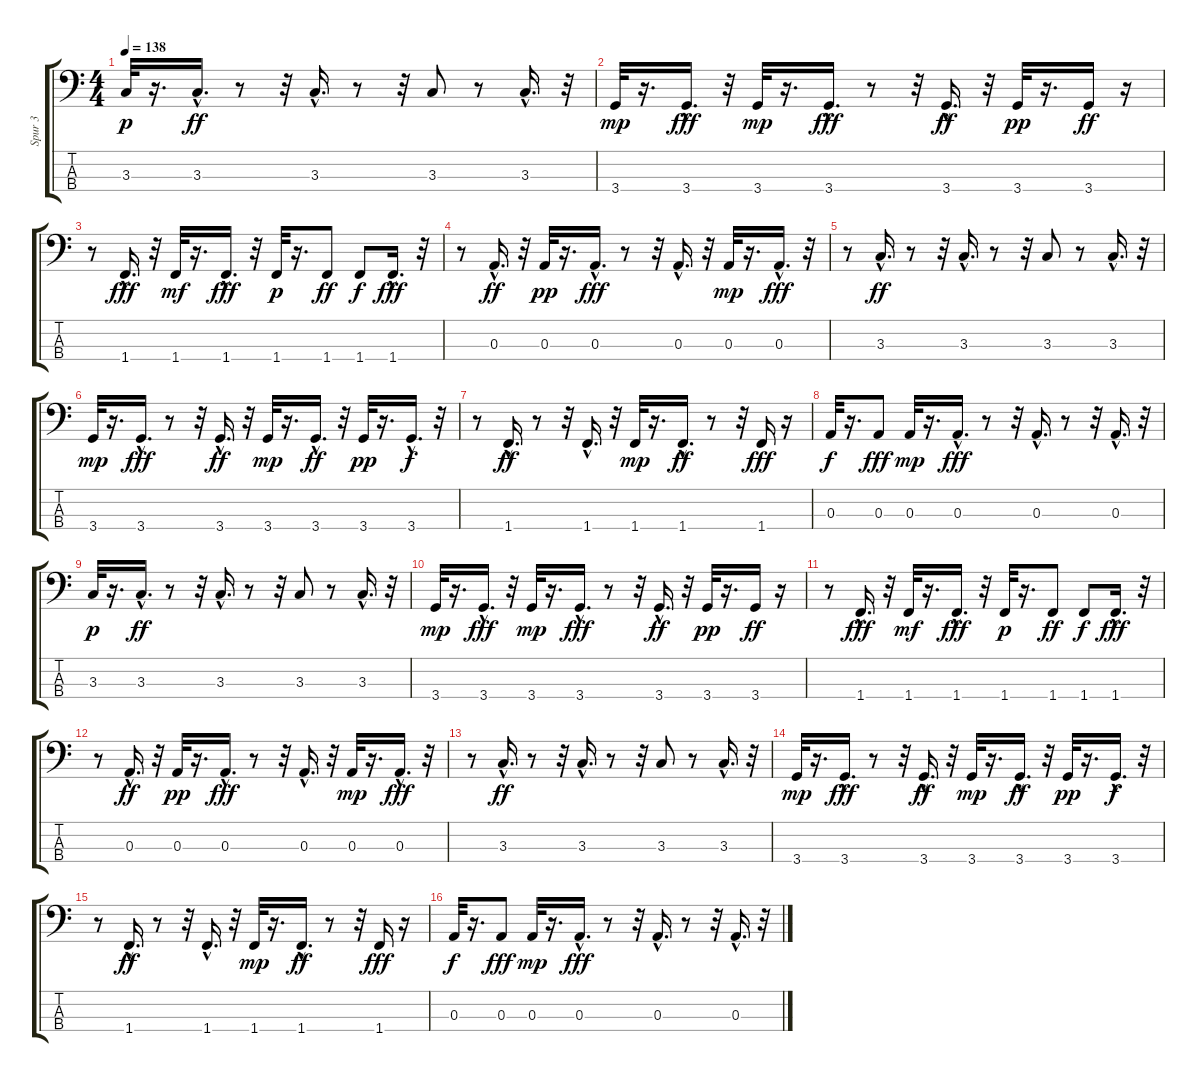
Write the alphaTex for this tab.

\track ("Spur 3" "Spur 3") {instrument synthbass1}
\staff {score tabs}
\tuning (G2 D2 A1 E1) {hide}
\ts (4 4)
\tempo 138
\clef f4
\ks c
3.3.32{dy p} r.16{d} 3.3{hac}.16{d dy ff} r.8 r.32 3.3{hac}.16{d} r.8 r.32 3.3.8 r.8 3.3{hac}.16{d} r.32 |
3.4.32{dy mp} r.16{d} 3.4{hac}.16{d dy fff} r.32 3.4.32{dy mp} r.16{d} 3.4{hac}.16{d dy fff} r.8 r.32 3.4{hac}.16{d dy ff} r.32 3.4.32{dy pp} r.16{d} 3.4.16{dy ff} r.16 |
r.8 1.4{hac}.16{d dy fff} r.32 1.4.32{dy mf} r.16{d} 1.4{hac}.16{d dy fff} r.32 1.4.32{dy p} r.16{d} 1.4.8{dy ff} 1.4.8{dy f} 1.4{hac}.16{d dy fff} r.32 |
r.8 0.3{hac}.16{d dy ff} r.32 0.3.32{dy pp} r.16{d} 0.3{hac}.16{d dy fff} r.8 r.32 0.3{hac}.16{d} r.32 0.3.32{dy mp} r.16{d} 0.3{hac}.16{d dy fff} r.32 |
r.8 3.3{hac}.16{d dy ff} r.8 r.32 3.3{hac}.16{d} r.8 r.32 3.3.8 r.8 3.3{hac}.16{d} r.32 |
3.4.32{dy mp} r.16{d} 3.4{hac}.16{d dy fff} r.8 r.32 3.4{hac}.16{d dy ff} r.32 3.4.32{dy mp} r.16{d} 3.4{hac}.16{d dy ff} r.32 3.4.32{dy pp} r.16{d} 3.4{hac}.16{d dy f} r.32 |
r.8 1.4{hac}.16{d dy ff} r.8 r.32 1.4{hac}.16{d} r.32 1.4.32{dy mp} r.16{d} 1.4{hac}.16{d dy ff} r.8 r.32 1.4.16{dy fff} r.16 |
0.3.32{dy f} r.16{d} 0.3.8{dy fff} 0.3.32{dy mp} r.16{d} 0.3{hac}.16{d dy fff} r.8 r.32 0.3{hac}.16{d} r.8 r.32 0.3{hac}.16{d} r.32 |
3.3.32{dy p} r.16{d} 3.3{hac}.16{d dy ff} r.8 r.32 3.3{hac}.16{d} r.8 r.32 3.3.8 r.8 3.3{hac}.16{d} r.32 |
3.4.32{dy mp} r.16{d} 3.4{hac}.16{d dy fff} r.32 3.4.32{dy mp} r.16{d} 3.4{hac}.16{d dy fff} r.8 r.32 3.4{hac}.16{d dy ff} r.32 3.4.32{dy pp} r.16{d} 3.4.16{dy ff} r.16 |
r.8 1.4{hac}.16{d dy fff} r.32 1.4.32{dy mf} r.16{d} 1.4{hac}.16{d dy fff} r.32 1.4.32{dy p} r.16{d} 1.4.8{dy ff} 1.4.8{dy f} 1.4{hac}.16{d dy fff} r.32 |
r.8 0.3{hac}.16{d dy ff} r.32 0.3.32{dy pp} r.16{d} 0.3{hac}.16{d dy fff} r.8 r.32 0.3{hac}.16{d} r.32 0.3.32{dy mp} r.16{d} 0.3{hac}.16{d dy fff} r.32 |
r.8 3.3{hac}.16{d dy ff} r.8 r.32 3.3{hac}.16{d} r.8 r.32 3.3.8 r.8 3.3{hac}.16{d} r.32 |
3.4.32{dy mp} r.16{d} 3.4{hac}.16{d dy fff} r.8 r.32 3.4{hac}.16{d dy ff} r.32 3.4.32{dy mp} r.16{d} 3.4{hac}.16{d dy ff} r.32 3.4.32{dy pp} r.16{d} 3.4{hac}.16{d dy f} r.32 |
r.8 1.4{hac}.16{d dy ff} r.8 r.32 1.4{hac}.16{d} r.32 1.4.32{dy mp} r.16{d} 1.4{hac}.16{d dy ff} r.8 r.32 1.4.16{dy fff} r.16 |
0.3.32{dy f} r.16{d} 0.3.8{dy fff} 0.3.32{dy mp} r.16{d} 0.3{hac}.16{d dy fff} r.8 r.32 0.3{hac}.16{d} r.8 r.32 0.3{hac}.16{d} r.32
